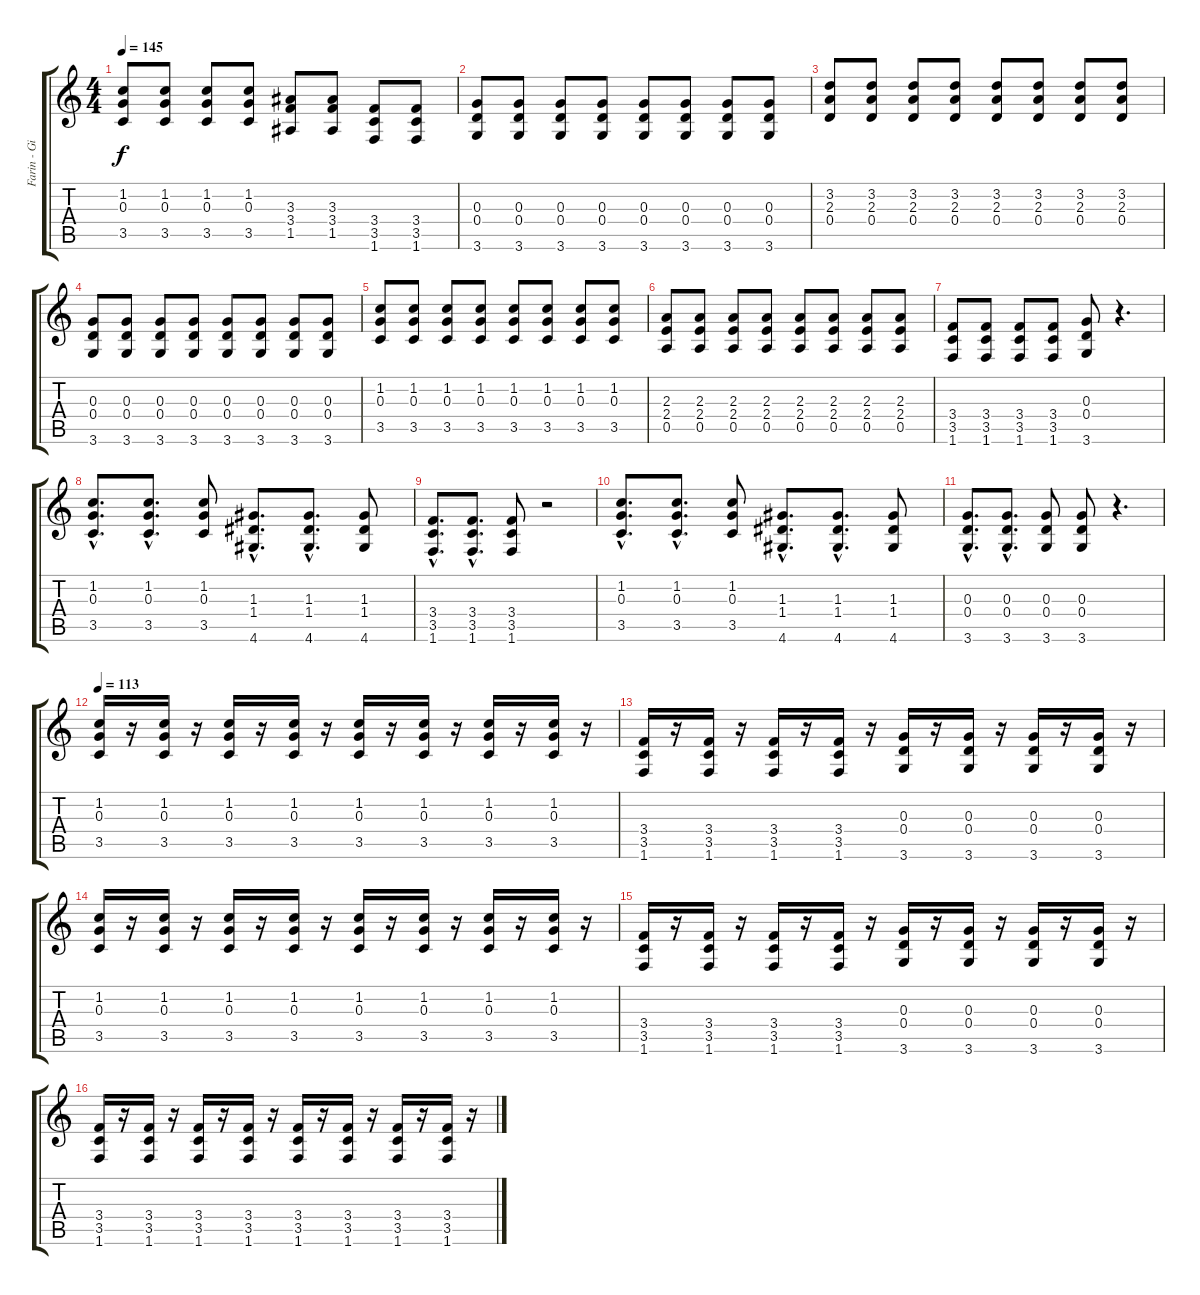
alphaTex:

\track ("Farin - Gitarre" "Farin - Gi") {instrument distortionguitar}
\staff {score tabs}
\tuning (E4 B3 G3 D3 A2 E2) {hide}
\ts (4 4)
\tempo 145
\clef g2
\ks c
(1.2 0.3 3.5).8{dy f} (1.2 0.3 3.5).8 (1.2 0.3 3.5).8 (1.2 0.3 3.5).8 (3.3 3.4 1.5).8 (3.3 3.4 1.5).8 (3.4 3.5 1.6).8 (3.4 3.5 1.6).8 |
(0.3 0.4 3.6).8 (0.3 0.4 3.6).8 (0.3 0.4 3.6).8 (0.3 0.4 3.6).8 (0.3 0.4 3.6).8 (0.3 0.4 3.6).8 (0.3 0.4 3.6).8 (0.3 0.4 3.6).8 |
(3.2 2.3 0.4).8 (3.2 2.3 0.4).8 (3.2 2.3 0.4).8 (3.2 2.3 0.4).8 (3.2 2.3 0.4).8 (3.2 2.3 0.4).8 (3.2 2.3 0.4).8 (3.2 2.3 0.4).8 |
(0.3 0.4 3.6).8 (0.3 0.4 3.6).8 (0.3 0.4 3.6).8 (0.3 0.4 3.6).8 (0.3 0.4 3.6).8 (0.3 0.4 3.6).8 (0.3 0.4 3.6).8 (0.3 0.4 3.6).8 |
(1.2 0.3 3.5).8 (1.2 0.3 3.5).8 (1.2 0.3 3.5).8 (1.2 0.3 3.5).8 (1.2 0.3 3.5).8 (1.2 0.3 3.5).8 (1.2 0.3 3.5).8 (1.2 0.3 3.5).8 |
(2.3 2.4 0.5).8 (2.3 2.4 0.5).8 (2.3 2.4 0.5).8 (2.3 2.4 0.5).8 (2.3 2.4 0.5).8 (2.3 2.4 0.5).8 (2.3 2.4 0.5).8 (2.3 2.4 0.5).8 |
(3.4 3.5 1.6).8 (3.4 3.5 1.6).8 (3.4 3.5 1.6).8 (3.4 3.5 1.6).8 (0.3 0.4 3.6).8 r.4{d} |
(1.2{hac} 0.3{hac} 3.5{hac}).8{d} (1.2{hac} 0.3{hac} 3.5{hac}).8{d} (1.2 0.3 3.5).8 (1.3{hac} 1.4{hac} 4.6{hac}).8{d} (1.3{hac} 1.4{hac} 4.6{hac}).8{d} (1.3 1.4 4.6).8 |
(3.4{hac} 3.5{hac} 1.6{hac}).8{d} (3.4{hac} 3.5{hac} 1.6{hac}).8{d} (3.4 3.5 1.6).8 r.2 |
(1.2{hac} 0.3{hac} 3.5{hac}).8{d} (1.2{hac} 0.3{hac} 3.5{hac}).8{d} (1.2 0.3 3.5).8 (1.3{hac} 1.4{hac} 4.6{hac}).8{d} (1.3{hac} 1.4{hac} 4.6{hac}).8{d} (1.3 1.4 4.6).8 |
(0.3{hac} 0.4{hac} 3.6{hac}).8{d} (0.3{hac} 0.4{hac} 3.6{hac}).8{d} (0.3 0.4 3.6).8 (0.3 0.4 3.6).8 r.4{d} |
\tempo 113
(1.2 0.3 3.5).16 r.16 (1.2 0.3 3.5).16 r.16 (1.2 0.3 3.5).16 r.16 (1.2 0.3 3.5).16 r.16 (1.2 0.3 3.5).16 r.16 (1.2 0.3 3.5).16 r.16 (1.2 0.3 3.5).16 r.16 (1.2 0.3 3.5).16 r.16 |
(3.4 3.5 1.6).16 r.16 (3.4 3.5 1.6).16 r.16 (3.4 3.5 1.6).16 r.16 (3.4 3.5 1.6).16 r.16 (0.3 0.4 3.6).16 r.16 (0.3 0.4 3.6).16 r.16 (0.3 0.4 3.6).16 r.16 (0.3 0.4 3.6).16 r.16 |
(1.2 0.3 3.5).16 r.16 (1.2 0.3 3.5).16 r.16 (1.2 0.3 3.5).16 r.16 (1.2 0.3 3.5).16 r.16 (1.2 0.3 3.5).16 r.16 (1.2 0.3 3.5).16 r.16 (1.2 0.3 3.5).16 r.16 (1.2 0.3 3.5).16 r.16 |
(3.4 3.5 1.6).16 r.16 (3.4 3.5 1.6).16 r.16 (3.4 3.5 1.6).16 r.16 (3.4 3.5 1.6).16 r.16 (0.3 0.4 3.6).16 r.16 (0.3 0.4 3.6).16 r.16 (0.3 0.4 3.6).16 r.16 (0.3 0.4 3.6).16 r.16 |
(3.4 3.5 1.6).16 r.16 (3.4 3.5 1.6).16 r.16 (3.4 3.5 1.6).16 r.16 (3.4 3.5 1.6).16 r.16 (3.4 3.5 1.6).16 r.16 (3.4 3.5 1.6).16 r.16 (3.4 3.5 1.6).16 r.16 (3.4 3.5 1.6).16 r.16
